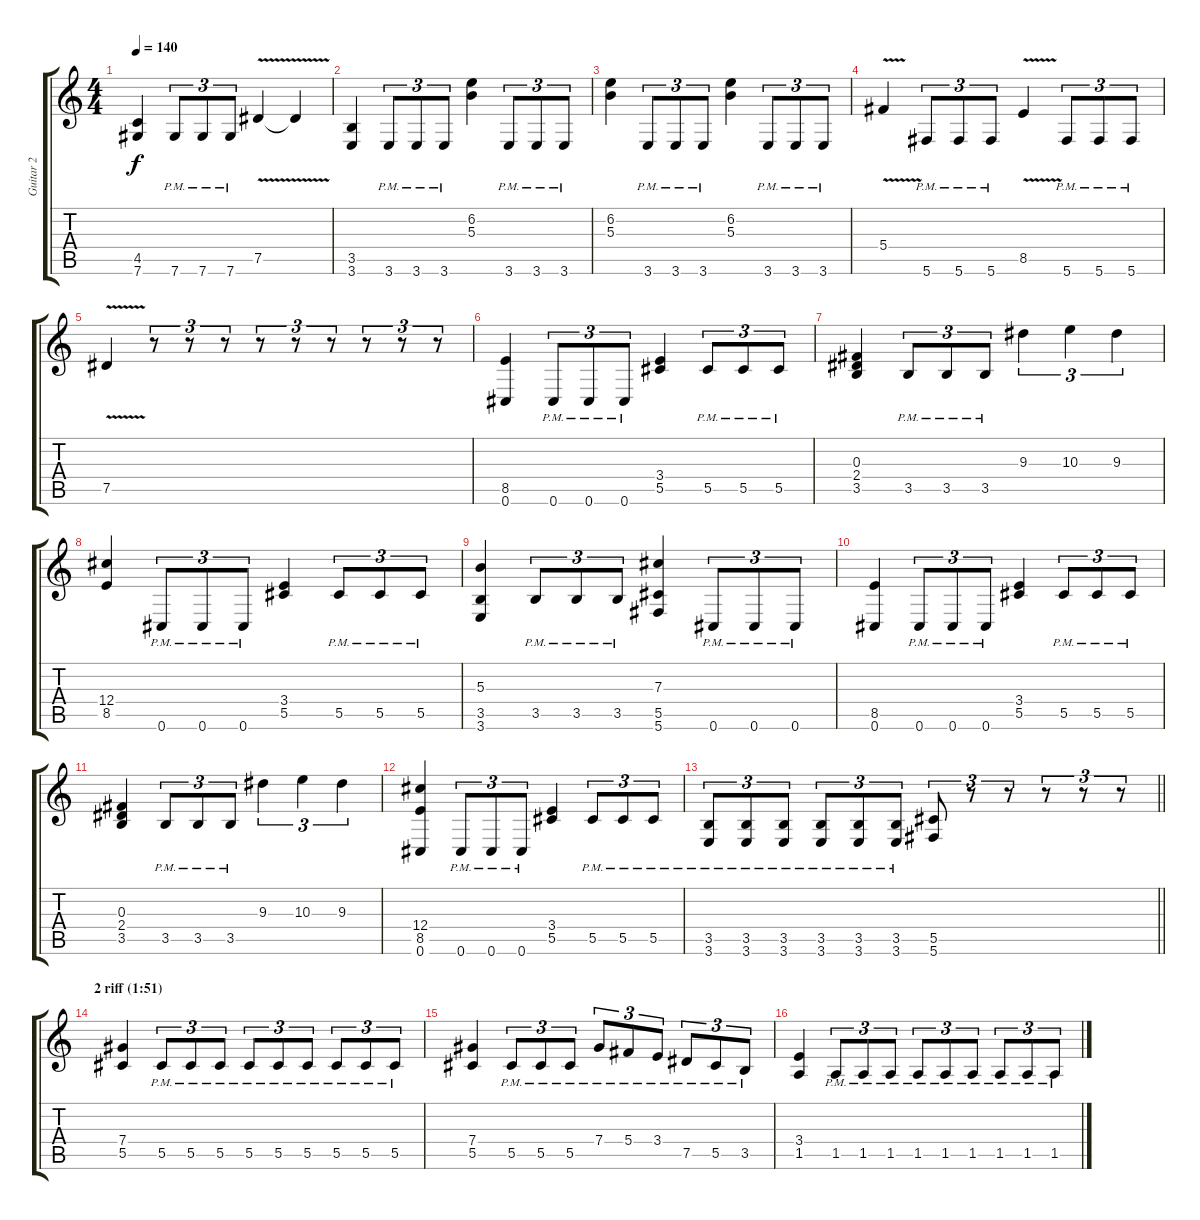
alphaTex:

\track ("Guitar 2" "Guitar 2") {instrument distortionguitar}
\staff {score tabs}
\tuning (Eb4 Bb3 Gb3 Db3 Ab2 Db2) {hide}
\ts (4 4)
\tempo 140
\clef g2
\ks c
(4.5 7.6).4{dy f} 7.6{pm}.8{tu (3 2)} 7.6{pm}.8{tu (3 2)} 7.6{pm}.8{tu (3 2)} 7.5{v}.4{instrument guitarharmonics} 7.5{v t}.4 |
(3.5 3.6).4{instrument distortionguitar} 3.6{pm}.8{tu (3 2)} 3.6{pm}.8{tu (3 2)} 3.6{pm}.8{tu (3 2)} (6.2 5.3).4 3.6{pm}.8{tu (3 2)} 3.6{pm}.8{tu (3 2)} 3.6{pm}.8{tu (3 2)} |
(6.2 5.3).4 3.6{pm}.8{tu (3 2)} 3.6{pm}.8{tu (3 2)} 3.6{pm}.8{tu (3 2)} (6.2 5.3).4 3.6{pm}.8{tu (3 2)} 3.6{pm}.8{tu (3 2)} 3.6{pm}.8{tu (3 2)} |
5.4{v}.4 5.6{pm}.8{tu (3 2)} 5.6{pm}.8{tu (3 2)} 5.6{pm}.8{tu (3 2)} 8.5{v}.4 5.6{pm}.8{tu (3 2)} 5.6{pm}.8{tu (3 2)} 5.6{pm}.8{tu (3 2)} |
7.5{v}.4 r.8{tu (3 2)} r.8{tu (3 2)} r.8{tu (3 2)} r.8{tu (3 2)} r.8{tu (3 2)} r.8{tu (3 2)} r.8{tu (3 2)} r.8{tu (3 2)} r.8{tu (3 2)} |
(8.5 0.6).4 0.6{pm}.8{tu (3 2)} 0.6{pm}.8{tu (3 2)} 0.6{pm}.8{tu (3 2)} (3.4 5.5).4 5.5{pm}.8{tu (3 2)} 5.5{pm}.8{tu (3 2)} 5.5{pm}.8{tu (3 2)} |
(0.3 2.4 3.5).4 3.5{pm}.8{tu (3 2)} 3.5{pm}.8{tu (3 2)} 3.5{pm}.8{tu (3 2)} 9.3.4{tu (3 2)} 10.3.4{tu (3 2)} 9.3.4{tu (3 2)} |
(12.4 8.5).4 0.6{pm}.8{tu (3 2)} 0.6{pm}.8{tu (3 2)} 0.6{pm}.8{tu (3 2)} (3.4 5.5).4 5.5{pm}.8{tu (3 2)} 5.5{pm}.8{tu (3 2)} 5.5{pm}.8{tu (3 2)} |
(5.3 3.5 3.6).4 3.5{pm}.8{tu (3 2)} 3.5{pm}.8{tu (3 2)} 3.5{pm}.8{tu (3 2)} (7.3 5.5 5.6).4 0.6{pm}.8{tu (3 2)} 0.6{pm}.8{tu (3 2)} 0.6{pm}.8{tu (3 2)} |
(8.5 0.6).4 0.6{pm}.8{tu (3 2)} 0.6{pm}.8{tu (3 2)} 0.6{pm}.8{tu (3 2)} (3.4 5.5).4 5.5{pm}.8{tu (3 2)} 5.5{pm}.8{tu (3 2)} 5.5{pm}.8{tu (3 2)} |
(0.3 2.4 3.5).4 3.5{pm}.8{tu (3 2)} 3.5{pm}.8{tu (3 2)} 3.5{pm}.8{tu (3 2)} 9.3.4{tu (3 2)} 10.3.4{tu (3 2)} 9.3.4{tu (3 2)} |
(12.4 8.5 0.6).4 0.6{pm}.8{tu (3 2)} 0.6{pm}.8{tu (3 2)} 0.6{pm}.8{tu (3 2)} (3.4 5.5).4 5.5{pm}.8{tu (3 2)} 5.5{pm}.8{tu (3 2)} 5.5{pm}.8{tu (3 2)} |
\barLineRight lightlight
(3.5{pm} 3.6{pm}).8{tu (3 2)} (3.5{pm} 3.6{pm}).8{tu (3 2)} (3.5{pm} 3.6{pm}).8{tu (3 2)} (3.5{pm} 3.6{pm}).8{tu (3 2)} (3.5{pm} 3.6{pm}).8{tu (3 2)} (3.5{pm} 3.6{pm}).8{tu (3 2)} (5.5 5.6).8{tu (3 2)} r.8{tu (3 2)} r.8{tu (3 2)} r.8{tu (3 2)} r.8{tu (3 2)} r.8{tu (3 2)} |
\section ("" "2 riff (1:51)")
(7.4 5.5).4 5.5{pm}.8{tu (3 2)} 5.5{pm}.8{tu (3 2)} 5.5{pm}.8{tu (3 2)} 5.5{pm}.8{tu (3 2)} 5.5{pm}.8{tu (3 2)} 5.5{pm}.8{tu (3 2)} 5.5{pm}.8{tu (3 2)} 5.5{pm}.8{tu (3 2)} 5.5{pm}.8{tu (3 2)} |
(7.4 5.5).4 5.5{pm}.8{tu (3 2)} 5.5{pm}.8{tu (3 2)} 5.5{pm}.8{tu (3 2)} 7.4{pm}.8{tu (3 2)} 5.4{pm}.8{tu (3 2)} 3.4{pm}.8{tu (3 2)} 7.5{pm}.8{tu (3 2)} 5.5{pm}.8{tu (3 2)} 3.5{pm}.8{tu (3 2)} |
(3.4 1.5).4 1.5{pm}.8{tu (3 2)} 1.5{pm}.8{tu (3 2)} 1.5{pm}.8{tu (3 2)} 1.5{pm}.8{tu (3 2)} 1.5{pm}.8{tu (3 2)} 1.5{pm}.8{tu (3 2)} 1.5{pm}.8{tu (3 2)} 1.5{pm}.8{tu (3 2)} 1.5{pm}.8{tu (3 2)}
